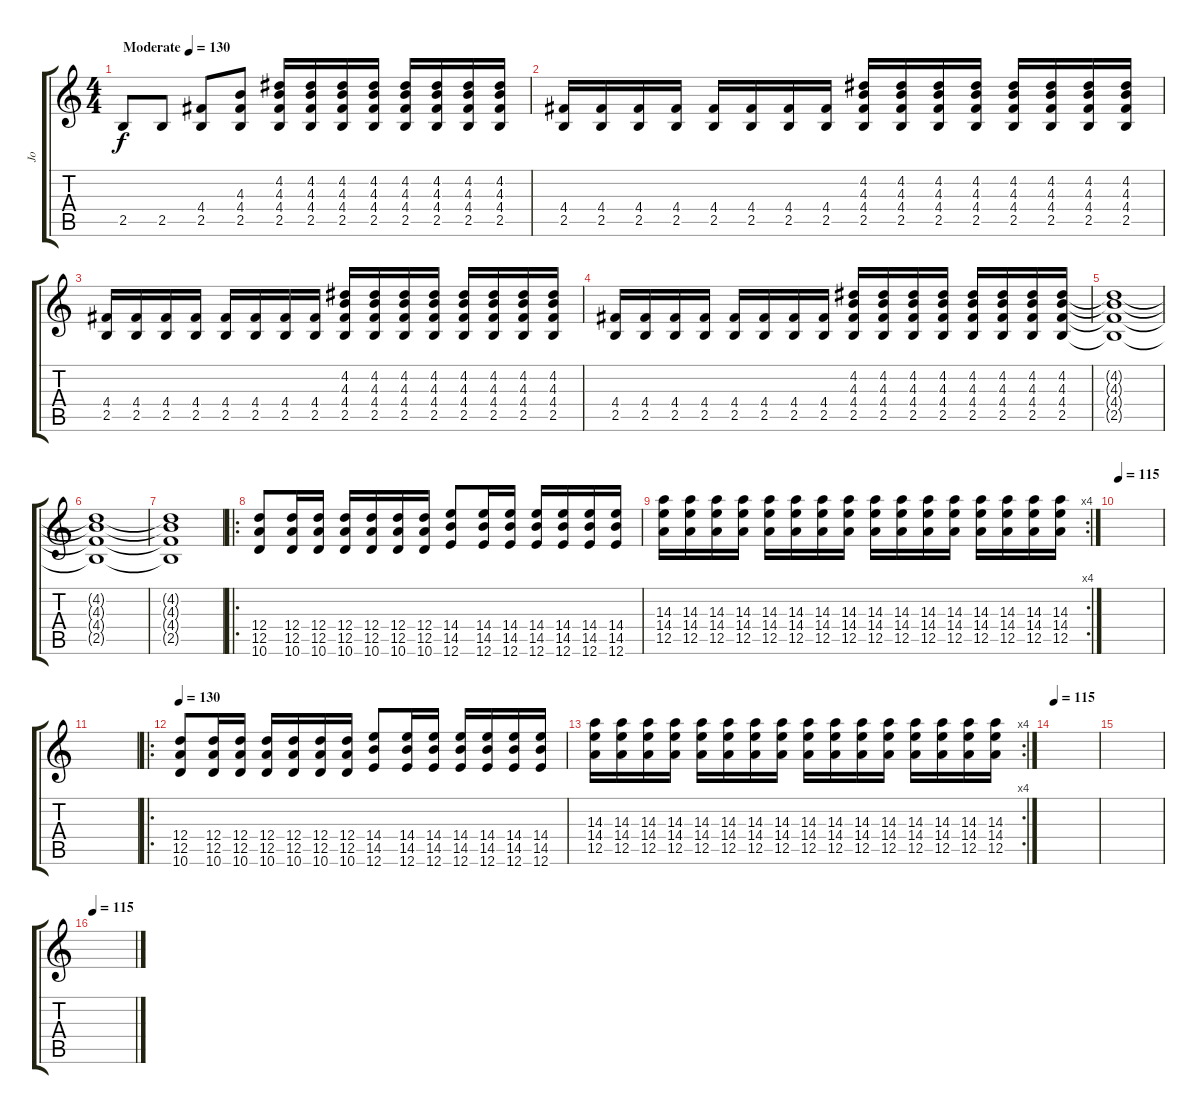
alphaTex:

\track ("Jo" "Jo") {instrument distortionguitar}
\staff {score tabs}
\tuning (E4 B3 G3 D3 A2 E2) {hide}
\ts (4 4)
\tempo (130 "Moderate")
\clef g2
\ks c
2.5.8{dy f instrument distortionguitar} 2.5.8 (4.4 2.5).8 (4.3 4.4 2.5).8 (4.2 4.3 4.4 2.5).16 (4.2 4.3 4.4 2.5).16 (4.2 4.3 4.4 2.5).16 (4.2 4.3 4.4 2.5).16 (4.2 4.3 4.4 2.5).16 (4.2 4.3 4.4 2.5).16 (4.2 4.3 4.4 2.5).16 (4.2 4.3 4.4 2.5).16 |
(4.4 2.5).16 (4.4 2.5).16 (4.4 2.5).16 (4.4 2.5).16 (4.4 2.5).16 (4.4 2.5).16 (4.4 2.5).16 (4.4 2.5).16 (4.2 4.3 4.4 2.5).16 (4.2 4.3 4.4 2.5).16 (4.2 4.3 4.4 2.5).16 (4.2 4.3 4.4 2.5).16 (4.2 4.3 4.4 2.5).16 (4.2 4.3 4.4 2.5).16 (4.2 4.3 4.4 2.5).16 (4.2 4.3 4.4 2.5).16 |
(4.4 2.5).16 (4.4 2.5).16 (4.4 2.5).16 (4.4 2.5).16 (4.4 2.5).16 (4.4 2.5).16 (4.4 2.5).16 (4.4 2.5).16 (4.2 4.3 4.4 2.5).16 (4.2 4.3 4.4 2.5).16 (4.2 4.3 4.4 2.5).16 (4.2 4.3 4.4 2.5).16 (4.2 4.3 4.4 2.5).16 (4.2 4.3 4.4 2.5).16 (4.2 4.3 4.4 2.5).16 (4.2 4.3 4.4 2.5).16 |
(4.4 2.5).16 (4.4 2.5).16 (4.4 2.5).16 (4.4 2.5).16 (4.4 2.5).16 (4.4 2.5).16 (4.4 2.5).16 (4.4 2.5).16 (4.2 4.3 4.4 2.5).16 (4.2 4.3 4.4 2.5).16 (4.2 4.3 4.4 2.5).16 (4.2 4.3 4.4 2.5).16 (4.2 4.3 4.4 2.5).16 (4.2 4.3 4.4 2.5).16 (4.2 4.3 4.4 2.5).16 (4.2 4.3 4.4 2.5).16 |
(4.2{t} 4.3{t} 4.4{t} 2.5{t}).1 |
(4.2{t} 4.3{t} 4.4{t} 2.5{t}).1 |
(4.2{t} 4.3{t} 4.4{t} 2.5{t}).1 |
\ro
(12.4 12.5 10.6).8 (12.4 12.5 10.6).16 (12.4 12.5 10.6).16 (12.4 12.5 10.6).16 (12.4 12.5 10.6).16 (12.4 12.5 10.6).16 (12.4 12.5 10.6).16 (14.4 14.5 12.6).8 (14.4 14.5 12.6).16 (14.4 14.5 12.6).16 (14.4 14.5 12.6).16 (14.4 14.5 12.6).16 (14.4 14.5 12.6).16 (14.4 14.5 12.6).16 |
\rc 4
(14.3 14.4 12.5).16 (14.3 14.4 12.5).16 (14.3 14.4 12.5).16 (14.3 14.4 12.5).16 (14.3 14.4 12.5).16 (14.3 14.4 12.5).16 (14.3 14.4 12.5).16 (14.3 14.4 12.5).16 (14.3 14.4 12.5).16 (14.3 14.4 12.5).16 (14.3 14.4 12.5).16 (14.3 14.4 12.5).16 (14.3 14.4 12.5).16 (14.3 14.4 12.5).16 (14.3 14.4 12.5).16 (14.3 14.4 12.5).16 |
\tempo 115
|
|
\ro
\tempo 130
(12.4 12.5 10.6).8 (12.4 12.5 10.6).16 (12.4 12.5 10.6).16 (12.4 12.5 10.6).16 (12.4 12.5 10.6).16 (12.4 12.5 10.6).16 (12.4 12.5 10.6).16 (14.4 14.5 12.6).8 (14.4 14.5 12.6).16 (14.4 14.5 12.6).16 (14.4 14.5 12.6).16 (14.4 14.5 12.6).16 (14.4 14.5 12.6).16 (14.4 14.5 12.6).16 |
\rc 4
(14.3 14.4 12.5).16 (14.3 14.4 12.5).16 (14.3 14.4 12.5).16 (14.3 14.4 12.5).16 (14.3 14.4 12.5).16 (14.3 14.4 12.5).16 (14.3 14.4 12.5).16 (14.3 14.4 12.5).16 (14.3 14.4 12.5).16 (14.3 14.4 12.5).16 (14.3 14.4 12.5).16 (14.3 14.4 12.5).16 (14.3 14.4 12.5).16 (14.3 14.4 12.5).16 (14.3 14.4 12.5).16 (14.3 14.4 12.5).16 |
\tempo 115
|
|
\tempo 115
